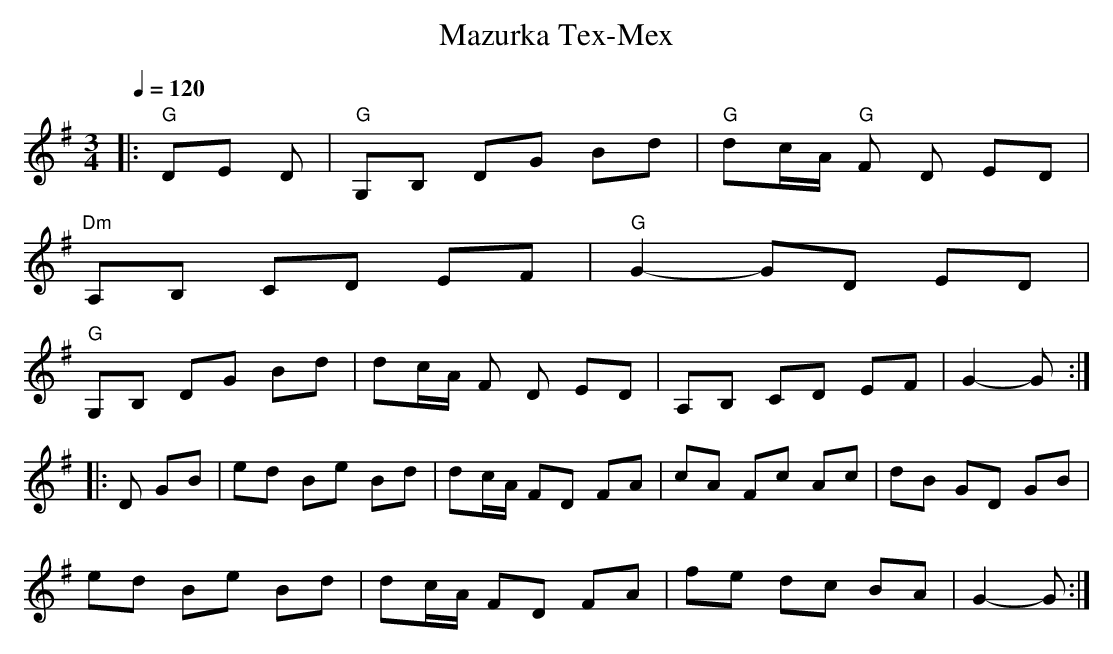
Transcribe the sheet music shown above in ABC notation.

X:1
T:Mazurka Tex-Mex
M:3/4
L:1/8
Q:1/4=120
K:G
|: "G" DE D | "G" G,B, DG Bd | "G" dc/A/ "G" F D ED |
"Dm" A,B, CD EF| "G" G2-GD ED|
"G" G,B, DG Bd | dc/A/ F D ED | A,B, CD EF | G2-G ::
D GB | ed Be Bd | dc/A/ FD FA|cA Fc Ac|dB GD GB|
ed Be Bd|dc/A/ FD FA|fe dc BA|G2-G :|
